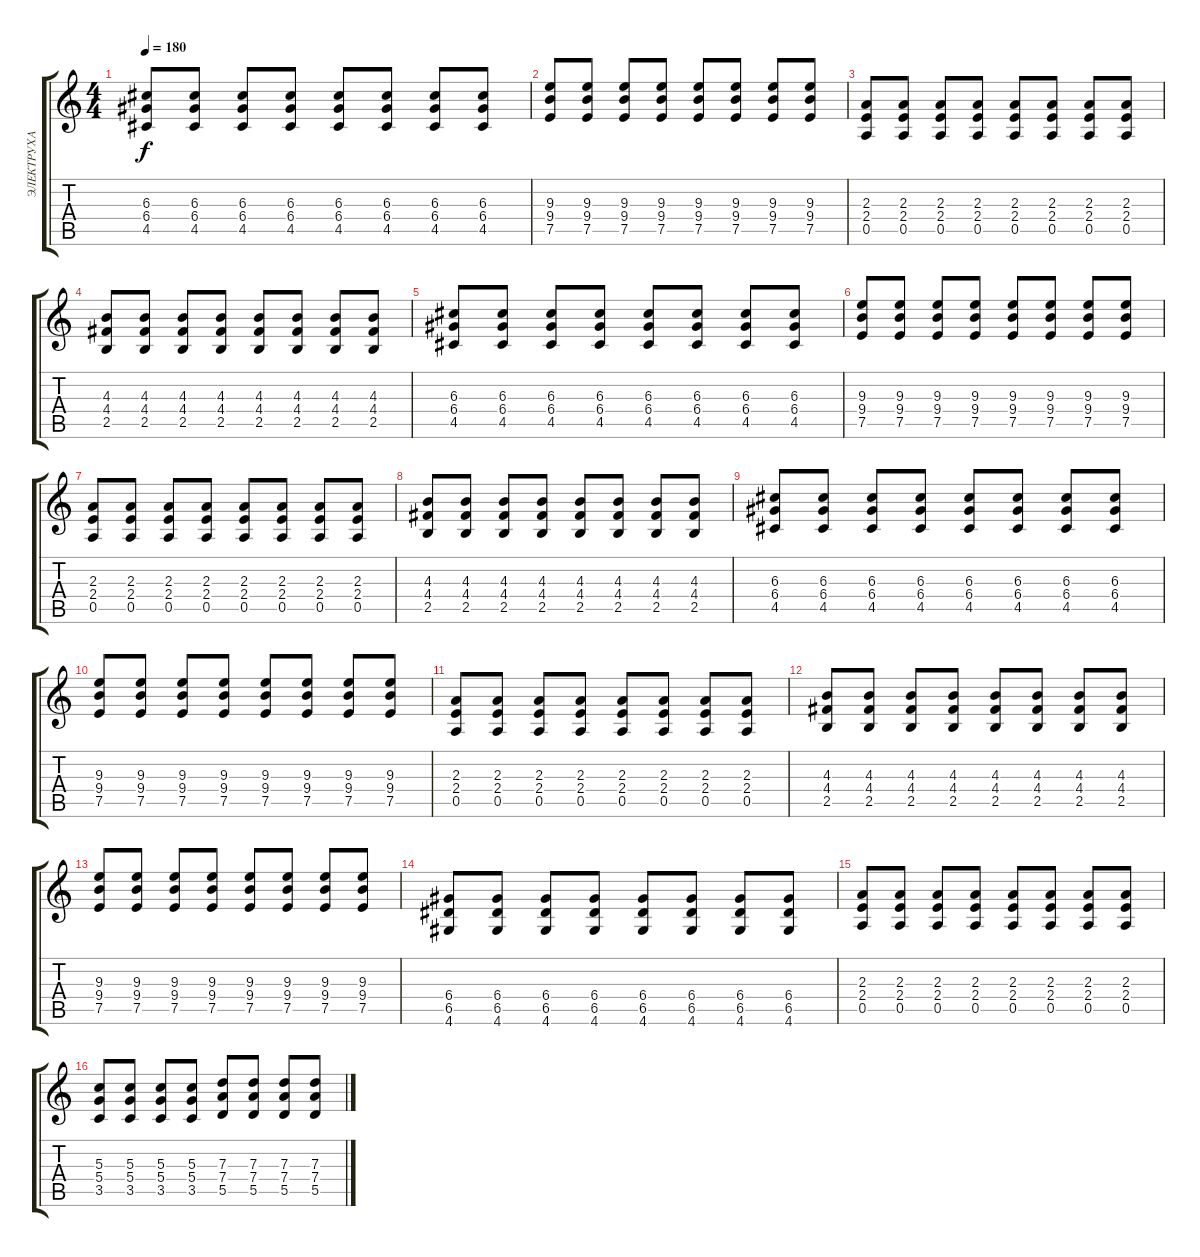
\track ("ЭЛЕКТРУХА" "ЭЛЕКТРУХА") {instrument distortionguitar}
\staff {score tabs}
\tuning (E4 B3 G3 D3 A2 E2) {hide}
\ts (4 4)
\tempo 180
\clef g2
\ks c
(6.3 6.4 4.5).8{dy f} (6.3 6.4 4.5).8 (6.3 6.4 4.5).8 (6.3 6.4 4.5).8 (6.3 6.4 4.5).8 (6.3 6.4 4.5).8 (6.3 6.4 4.5).8 (6.3 6.4 4.5).8 |
(9.3 9.4 7.5).8 (9.3 9.4 7.5).8 (9.3 9.4 7.5).8 (9.3 9.4 7.5).8 (9.3 9.4 7.5).8 (9.3 9.4 7.5).8 (9.3 9.4 7.5).8 (9.3 9.4 7.5).8 |
(2.3 2.4 0.5).8 (2.3 2.4 0.5).8 (2.3 2.4 0.5).8 (2.3 2.4 0.5).8 (2.3 2.4 0.5).8 (2.3 2.4 0.5).8 (2.3 2.4 0.5).8 (2.3 2.4 0.5).8 |
(4.3 4.4 2.5).8 (4.3 4.4 2.5).8 (4.3 4.4 2.5).8 (4.3 4.4 2.5).8 (4.3 4.4 2.5).8 (4.3 4.4 2.5).8 (4.3 4.4 2.5).8 (4.3 4.4 2.5).8 |
(6.3 6.4 4.5).8 (6.3 6.4 4.5).8 (6.3 6.4 4.5).8 (6.3 6.4 4.5).8 (6.3 6.4 4.5).8 (6.3 6.4 4.5).8 (6.3 6.4 4.5).8 (6.3 6.4 4.5).8 |
(9.3 9.4 7.5).8 (9.3 9.4 7.5).8 (9.3 9.4 7.5).8 (9.3 9.4 7.5).8 (9.3 9.4 7.5).8 (9.3 9.4 7.5).8 (9.3 9.4 7.5).8 (9.3 9.4 7.5).8 |
(2.3 2.4 0.5).8 (2.3 2.4 0.5).8 (2.3 2.4 0.5).8 (2.3 2.4 0.5).8 (2.3 2.4 0.5).8 (2.3 2.4 0.5).8 (2.3 2.4 0.5).8 (2.3 2.4 0.5).8 |
(4.3 4.4 2.5).8 (4.3 4.4 2.5).8 (4.3 4.4 2.5).8 (4.3 4.4 2.5).8 (4.3 4.4 2.5).8 (4.3 4.4 2.5).8 (4.3 4.4 2.5).8 (4.3 4.4 2.5).8 |
(6.3 6.4 4.5).8 (6.3 6.4 4.5).8 (6.3 6.4 4.5).8 (6.3 6.4 4.5).8 (6.3 6.4 4.5).8 (6.3 6.4 4.5).8 (6.3 6.4 4.5).8 (6.3 6.4 4.5).8 |
(9.3 9.4 7.5).8 (9.3 9.4 7.5).8 (9.3 9.4 7.5).8 (9.3 9.4 7.5).8 (9.3 9.4 7.5).8 (9.3 9.4 7.5).8 (9.3 9.4 7.5).8 (9.3 9.4 7.5).8 |
(2.3 2.4 0.5).8 (2.3 2.4 0.5).8 (2.3 2.4 0.5).8 (2.3 2.4 0.5).8 (2.3 2.4 0.5).8 (2.3 2.4 0.5).8 (2.3 2.4 0.5).8 (2.3 2.4 0.5).8 |
(4.3 4.4 2.5).8 (4.3 4.4 2.5).8 (4.3 4.4 2.5).8 (4.3 4.4 2.5).8 (4.3 4.4 2.5).8 (4.3 4.4 2.5).8 (4.3 4.4 2.5).8 (4.3 4.4 2.5).8 |
(9.3 9.4 7.5).8 (9.3 9.4 7.5).8 (9.3 9.4 7.5).8 (9.3 9.4 7.5).8 (9.3 9.4 7.5).8 (9.3 9.4 7.5).8 (9.3 9.4 7.5).8 (9.3 9.4 7.5).8 |
(6.4 6.5 4.6).8 (6.4 6.5 4.6).8 (6.4 6.5 4.6).8 (6.4 6.5 4.6).8 (6.4 6.5 4.6).8 (6.4 6.5 4.6).8 (6.4 6.5 4.6).8 (6.4 6.5 4.6).8 |
(2.3 2.4 0.5).8 (2.3 2.4 0.5).8 (2.3 2.4 0.5).8 (2.3 2.4 0.5).8 (2.3 2.4 0.5).8 (2.3 2.4 0.5).8 (2.3 2.4 0.5).8 (2.3 2.4 0.5).8 |
(5.3 5.4 3.5).8 (5.3 5.4 3.5).8 (5.3 5.4 3.5).8 (5.3 5.4 3.5).8 (7.3 7.4 5.5).8 (7.3 7.4 5.5).8 (7.3 7.4 5.5).8 (7.3 7.4 5.5).8
